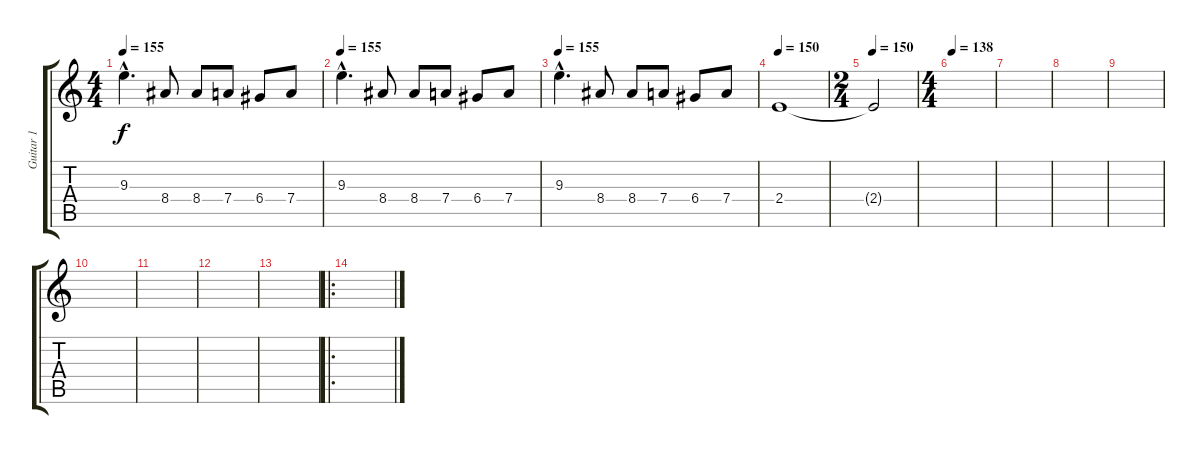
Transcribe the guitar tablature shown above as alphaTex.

\track ("Guitar 1" "Guitar 1") {instrument distortionguitar}
\staff {score tabs}
\tuning (E4 B3 G3 D3 A2 E2) {hide}
\ts (4 4)
\tempo 155
\clef g2
\ks c
9.3{hac}.4{d dy f} 8.4.8 8.4.8 7.4.8 6.4.8 7.4.8 |
\tempo 155
9.3{hac}.4{d} 8.4.8 8.4.8 7.4.8 6.4.8 7.4.8 |
\tempo 155
9.3{hac}.4{d} 8.4.8 8.4.8 7.4.8 6.4.8 7.4.8 |
\tempo 150
2.4.1 |
\ts (2 4)
\tempo 150
2.4{t}.2 |
\ts (4 4)
\tempo 138
|
|
|
|
|
|
|
|
\ro
